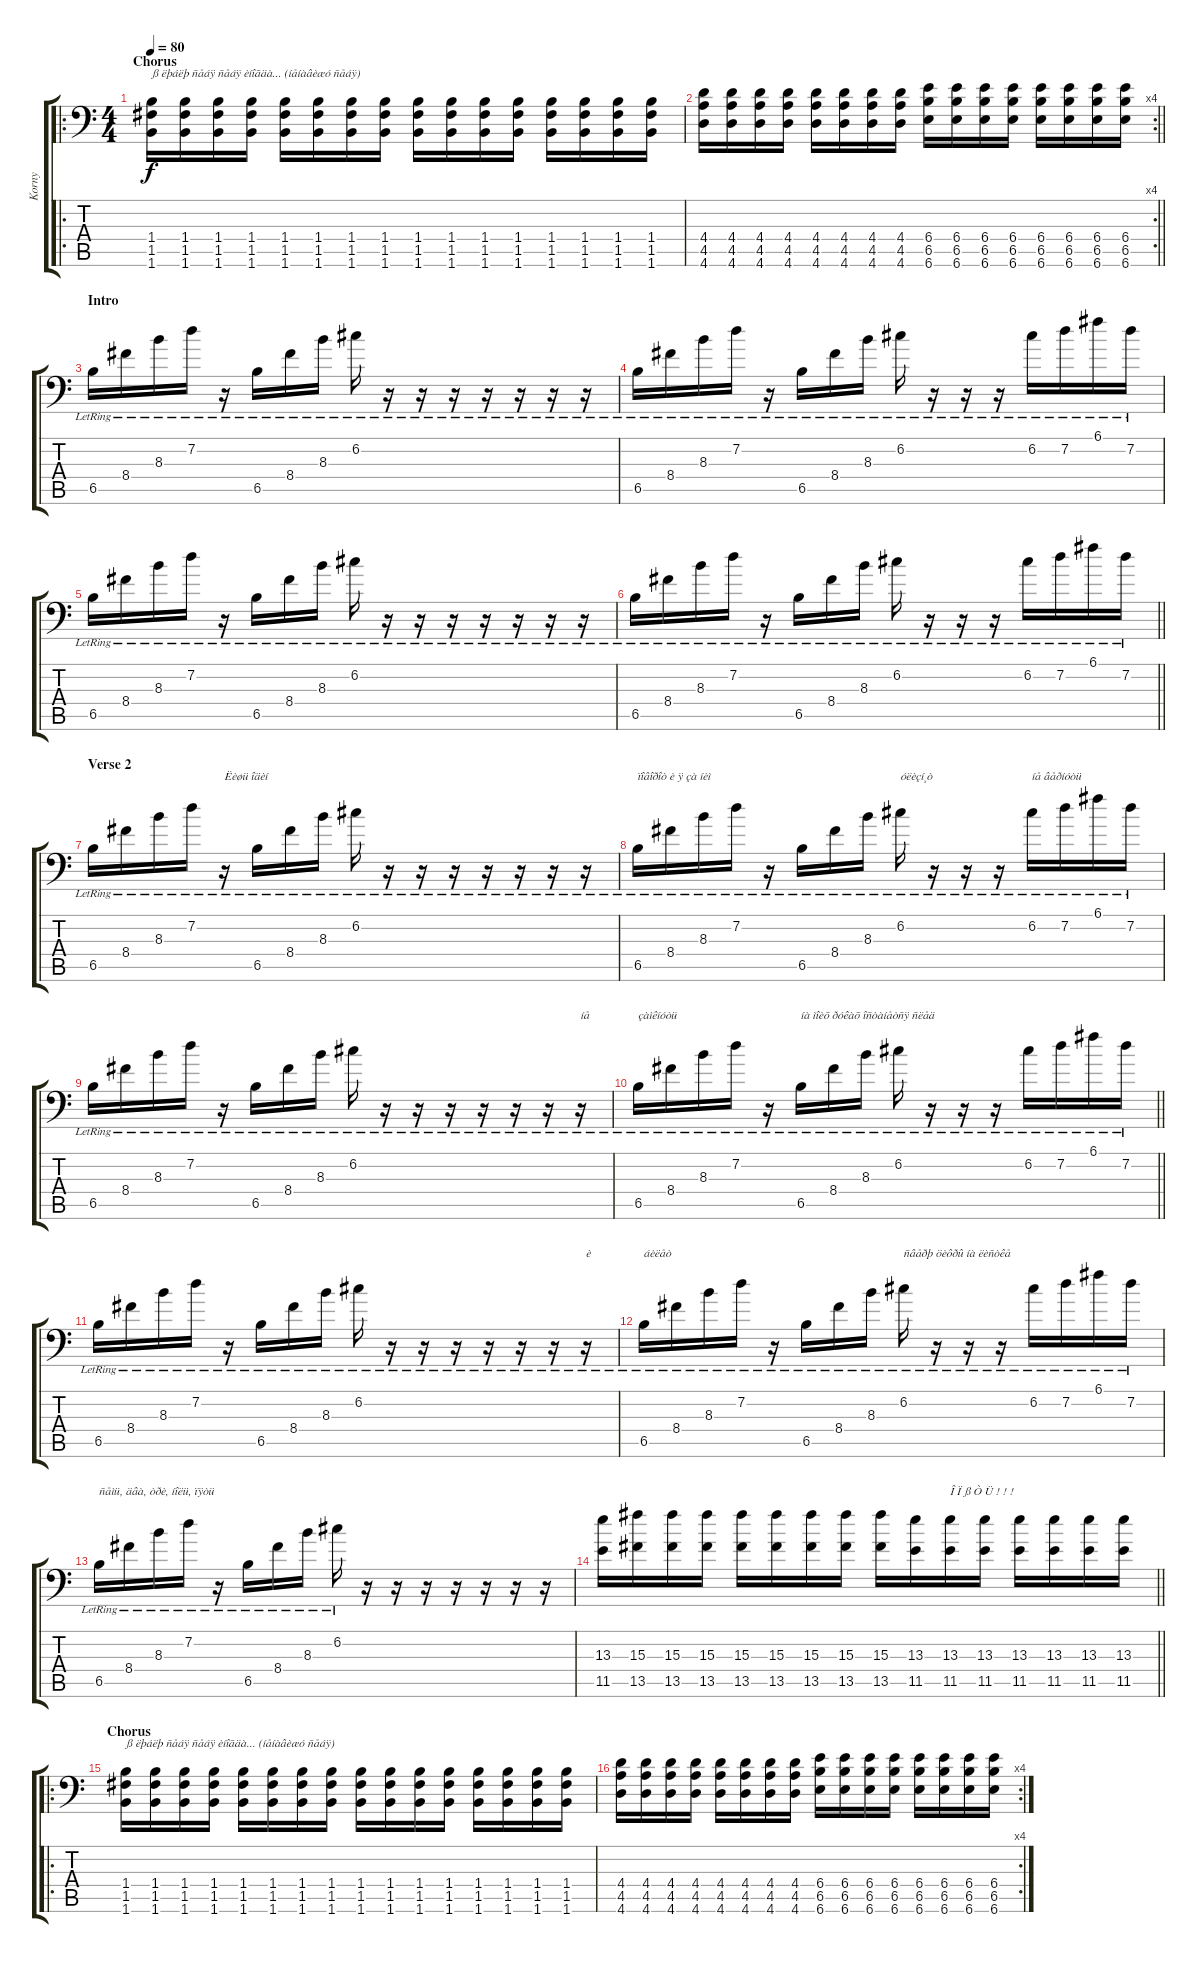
\track ("Korny" "Korny") {instrument electricguitarclean}
\staff {score tabs}
\tuning (C4 G3 Eb3 Bb2 F2 Bb1) {hide}
\ro
\ts (4 4)
\section ("" "Chorus")
\tempo 80
\clef f4
\ks c
(1.4 1.5 1.6).16{txt "ß ëþáëþ ñåáÿ ñåáÿ èíîãäà... (íåíàâèæó ñåáÿ)" dy f} (1.4 1.5 1.6).16 (1.4 1.5 1.6).16 (1.4 1.5 1.6).16 (1.4 1.5 1.6).16 (1.4 1.5 1.6).16 (1.4 1.5 1.6).16 (1.4 1.5 1.6).16 (1.4 1.5 1.6).16 (1.4 1.5 1.6).16 (1.4 1.5 1.6).16 (1.4 1.5 1.6).16 (1.4 1.5 1.6).16 (1.4 1.5 1.6).16 (1.4 1.5 1.6).16 (1.4 1.5 1.6).16 |
\rc 4
\barLineRight lightlight
(4.4 4.5 4.6).16 (4.4 4.5 4.6).16 (4.4 4.5 4.6).16 (4.4 4.5 4.6).16 (4.4 4.5 4.6).16 (4.4 4.5 4.6).16 (4.4 4.5 4.6).16 (4.4 4.5 4.6).16 (6.4 6.5 6.6).16 (6.4 6.5 6.6).16 (6.4 6.5 6.6).16 (6.4 6.5 6.6).16 (6.4 6.5 6.6).16 (6.4 6.5 6.6).16 (6.4 6.5 6.6).16 (6.4 6.5 6.6).16 |
\section ("" "Intro")
6.5{lr}.16 8.4{lr}.16 8.3{lr}.16 7.2{lr}.16 r.16 6.5{lr}.16 8.4{lr}.16 8.3{lr}.16 6.2{lr}.16 r.16 r.16 r.16 r.16 r.16 r.16 r.16 |
6.5{lr}.16 8.4{lr}.16 8.3{lr}.16 7.2{lr}.16 r.16 6.5{lr}.16 8.4{lr}.16 8.3{lr}.16 6.2{lr}.16 r.16 r.16 r.16 6.2{lr}.16 7.2{lr}.16 6.1{lr}.16 7.2{lr}.16 |
6.5{lr}.16 8.4{lr}.16 8.3{lr}.16 7.2{lr}.16 r.16 6.5{lr}.16 8.4{lr}.16 8.3{lr}.16 6.2{lr}.16 r.16 r.16 r.16 r.16 r.16 r.16 r.16 |
\barLineRight lightlight
6.5{lr}.16 8.4{lr}.16 8.3{lr}.16 7.2{lr}.16 r.16 6.5{lr}.16 8.4{lr}.16 8.3{lr}.16 6.2{lr}.16 r.16 r.16 r.16 6.2{lr}.16 7.2{lr}.16 6.1{lr}.16 7.2{lr}.16 |
\section ("" "Verse 2")
6.5{lr}.16 8.4{lr}.16 8.3{lr}.16 7.2{lr}.16 r.16{txt "Ëèøü îäèí"} 6.5{lr}.16 8.4{lr}.16 8.3{lr}.16 6.2{lr}.16 r.16 r.16 r.16 r.16 r.16 r.16 r.16 |
6.5{lr}.16{txt "ïîâîðîò è ÿ çà íèì"} 8.4{lr}.16 8.3{lr}.16 7.2{lr}.16 r.16 6.5{lr}.16 8.4{lr}.16 8.3{lr}.16 6.2{lr}.16{txt "óëèçí¸ò"} r.16 r.16 r.16 6.2{lr}.16{txt "íå âåðíóòü"} 7.2{lr}.16 6.1{lr}.16 7.2{lr}.16 |
6.5{lr}.16 8.4{lr}.16 8.3{lr}.16 7.2{lr}.16 r.16 6.5{lr}.16 8.4{lr}.16 8.3{lr}.16 6.2{lr}.16 r.16 r.16 r.16 r.16 r.16 r.16 r.16{txt "íå"} |
\barLineRight lightlight
6.5{lr}.16{txt "çàìêíóòü"} 8.4{lr}.16 8.3{lr}.16 7.2{lr}.16 r.16 6.5{lr}.16{txt "íà ìîèõ ðóêàõ îñòàíåòñÿ ñëåä"} 8.4{lr}.16 8.3{lr}.16 6.2{lr}.16 r.16 r.16 r.16 6.2{lr}.16 7.2{lr}.16 6.1{lr}.16 7.2{lr}.16 |
6.5{lr}.16 8.4{lr}.16 8.3{lr}.16 7.2{lr}.16 r.16 6.5{lr}.16 8.4{lr}.16 8.3{lr}.16 6.2{lr}.16 r.16 r.16 r.16 r.16 r.16 r.16 r.16{txt "è"} |
6.5{lr}.16{txt "áèëåò"} 8.4{lr}.16 8.3{lr}.16 7.2{lr}.16 r.16 6.5{lr}.16 8.4{lr}.16 8.3{lr}.16 6.2{lr}.16{txt "ñâåðþ öèôðû íà ëèñòêå"} r.16 r.16 r.16 6.2{lr}.16 7.2{lr}.16 6.1{lr}.16 7.2{lr}.16 |
6.5{lr}.16{txt "ñåìü, äâà, òðè, íîëü, ïÿòü"} 8.4{lr}.16 8.3{lr}.16 7.2{lr}.16 r.16 6.5{lr}.16 8.4{lr}.16 8.3{lr}.16 6.2{lr}.16 r.16 r.16 r.16 r.16 r.16 r.16 r.16 |
\barLineRight lightlight
(13.3 11.5).16 (15.3 13.5).16 (15.3 13.5).16 (15.3 13.5).16 (15.3 13.5).16 (15.3 13.5).16 (15.3 13.5).16 (15.3 13.5).16 (15.3 13.5).16 (13.3 11.5).16 (13.3 11.5).16{txt "Î Ï ß Ò Ü ! ! !"} (13.3 11.5).16 (13.3 11.5).16 (13.3 11.5).16 (13.3 11.5).16 (13.3 11.5).16 |
\ro
\section ("" "Chorus")
(1.4 1.5 1.6).16{txt "ß ëþáëþ ñåáÿ ñåáÿ èíîãäà... (íåíàâèæó ñåáÿ)"} (1.4 1.5 1.6).16 (1.4 1.5 1.6).16 (1.4 1.5 1.6).16 (1.4 1.5 1.6).16 (1.4 1.5 1.6).16 (1.4 1.5 1.6).16 (1.4 1.5 1.6).16 (1.4 1.5 1.6).16 (1.4 1.5 1.6).16 (1.4 1.5 1.6).16 (1.4 1.5 1.6).16 (1.4 1.5 1.6).16 (1.4 1.5 1.6).16 (1.4 1.5 1.6).16 (1.4 1.5 1.6).16 |
\rc 4
(4.4 4.5 4.6).16 (4.4 4.5 4.6).16 (4.4 4.5 4.6).16 (4.4 4.5 4.6).16 (4.4 4.5 4.6).16 (4.4 4.5 4.6).16 (4.4 4.5 4.6).16 (4.4 4.5 4.6).16 (6.4 6.5 6.6).16 (6.4 6.5 6.6).16 (6.4 6.5 6.6).16 (6.4 6.5 6.6).16 (6.4 6.5 6.6).16 (6.4 6.5 6.6).16 (6.4 6.5 6.6).16 (6.4 6.5 6.6).16
